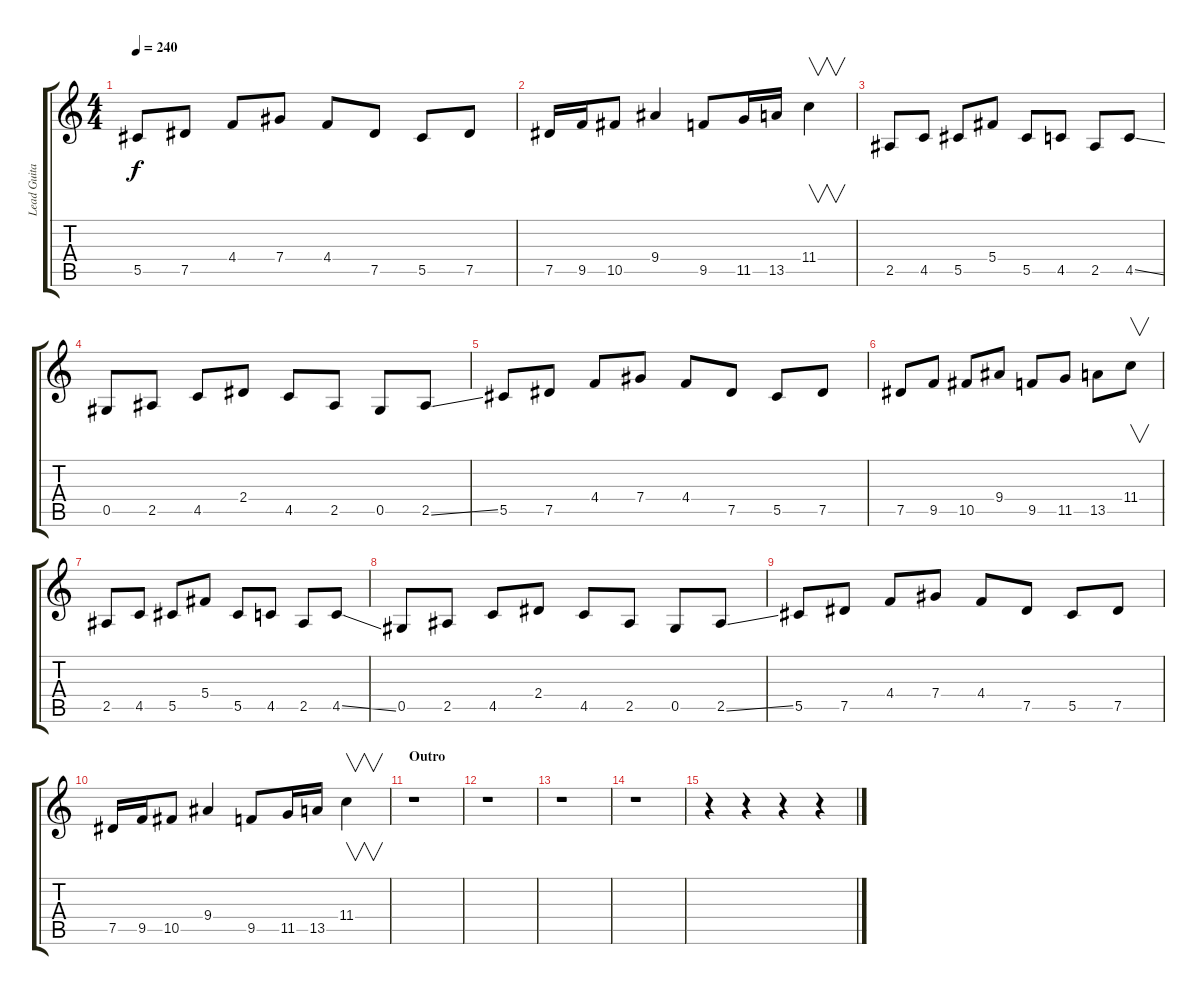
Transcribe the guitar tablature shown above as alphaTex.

\track ("Lead Guitar" "Lead Guita") {instrument overdrivenguitar}
\staff {score tabs}
\tuning (Eb4 Bb3 Gb3 Db3 Ab2 Eb2) {hide}
\ts (4 4)
\tempo 240
\clef g2
\ks c
5.5.8{dy f} 7.5.8 4.4.8 7.4.8 4.4.8 7.5.8 5.5.8 7.5.8 |
7.5.16 9.5.16 10.5.8 9.4.4 9.5.8 11.5.16 13.5.16 11.4.4{v} |
2.5.8 4.5.8 5.5.8 5.4.8 5.5.8 4.5.8 2.5.8 4.5{ss}.8 |
0.5.8 2.5.8 4.5.8 2.4.8 4.5.8 2.5.8 0.5.8 2.5{ss}.8 |
5.5.8 7.5.8 4.4.8 7.4.8 4.4.8 7.5.8 5.5.8 7.5.8 |
7.5.8 9.5.8 10.5.8 9.4.8 9.5.8 11.5.8 13.5.8 11.4.8{v} |
2.5.8 4.5.8 5.5.8 5.4.8 5.5.8 4.5.8 2.5.8 4.5{ss}.8 |
0.5.8 2.5.8 4.5.8 2.4.8 4.5.8 2.5.8 0.5.8 2.5{ss}.8 |
5.5.8 7.5.8 4.4.8 7.4.8 4.4.8 7.5.8 5.5.8 7.5.8 |
7.5.16 9.5.16 10.5.8 9.4.4 9.5.8 11.5.16 13.5.16 11.4.4{v} |
\section ("" "Outro")
r.1 |
r.1 |
r.1 |
r.1 |
r.4 r.4 r.4 r.4
